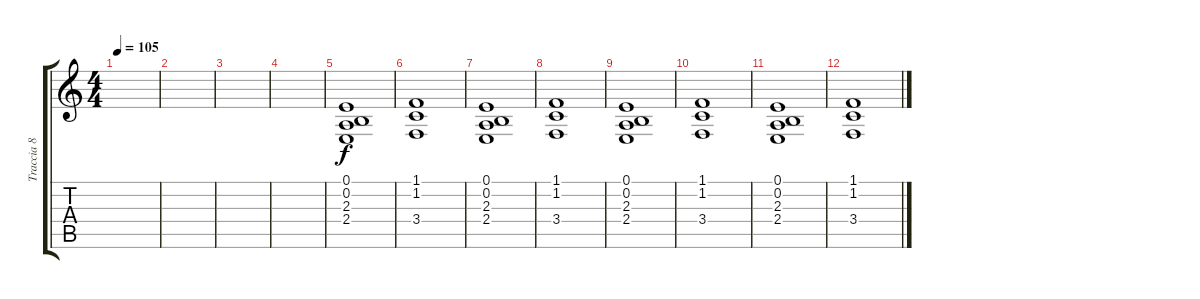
\track ("Traccia 8" "Traccia 8") {instrument electricgrandpiano}
\staff {score tabs}
\tuning (E4 B3 G3 D3 A2 E2) {hide}
\ts (4 4)
\tempo 105
\clef g2
\ks c
|
|
|
|
(0.1 0.2 2.3 2.4).1 |
(1.1 1.2 3.4).1 |
(0.1 0.2 2.3 2.4).1 |
(1.1 1.2 3.4).1 |
(0.1 0.2 2.3 2.4).1 |
(1.1 1.2 3.4).1 |
(0.1 0.2 2.3 2.4).1 |
(1.1 1.2 3.4).1
